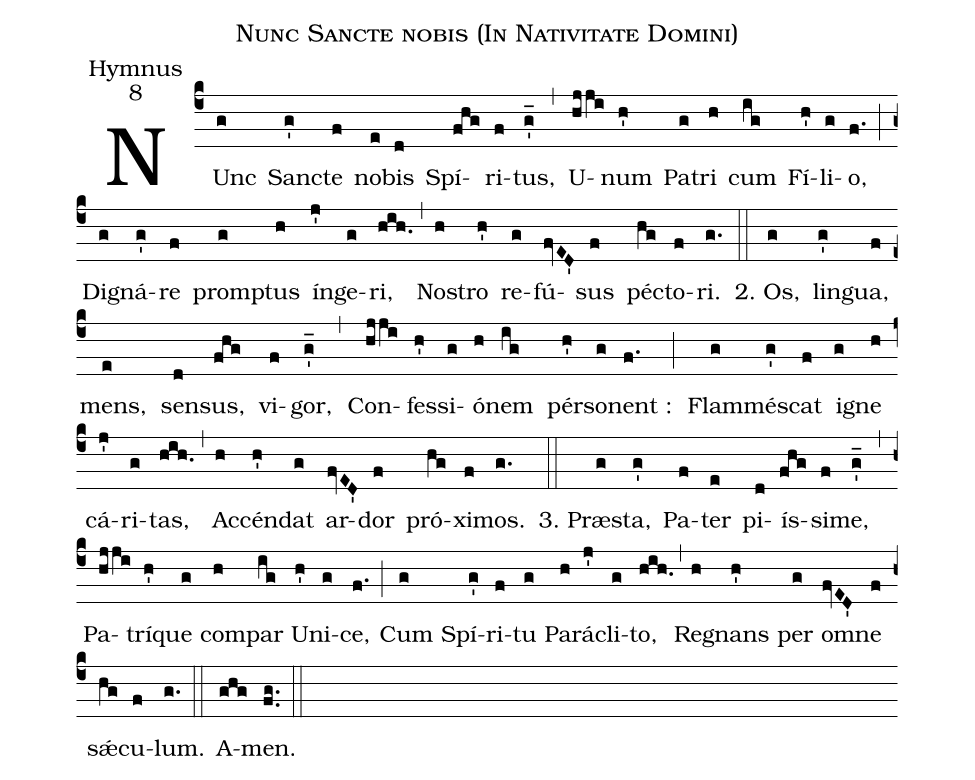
name:Nunc Sancte nobis (In Nativitate Domini);
office-part:Hymnus;
mode:8;
%%
(c4)NUnc(g) San(g')cte(f) no(e)bis(d) Spí(fhg)ri(f)tus,(g'_) (,)
U(hjji)num(h') Pa(g)tri(h) cum(ig) Fí(h')li(g)o,(f.) (;)
Di(g)gná(g')re(f) prom(g)ptus(h) ín(j')ge(g)ri,(hih.) (,)
No(h)stro(h') re(g)fú(fvED')sus(f) pé(hg)cto(f)ri.(g.) (::)

2.~Os,(g) lin(g')gua,(f) mens,(e) sen(d)sus,(fhg) vi(f)gor,(g'_) (,)
Con(hjji)fes(h')si(g)ó(h)nem(ig) pér(h')so(g)nent~:(f.) (;)
Flam(g)mé(g')scat(f) i(g)gne(h) cá(j')ri(g)tas,(hih.) (,)
Ac(h)cén(h')dat(g) ar(fvED')dor(f) pró(hg)xi(f)mos.(g.) (::)

3.~Præ(g)sta,(g') Pa(f)ter(e) pi(d)ís(fhg)si(f)me,(g'_) (,)
Pa(hjji)trí(h')que(g) com(h)par(ig) U(h')ni(g)ce,(f.) (;)
Cum(g) Spí(g')ri(f)tu(g) Pa(h)rá(j')cli(g)to,(hih.) (,)
Re(h)gnans(h') per(g) om(fvED')ne(f) sǽ(hg)cu(f)lum.(g.) (::)

A(ghg)men.(fg..) (::)
